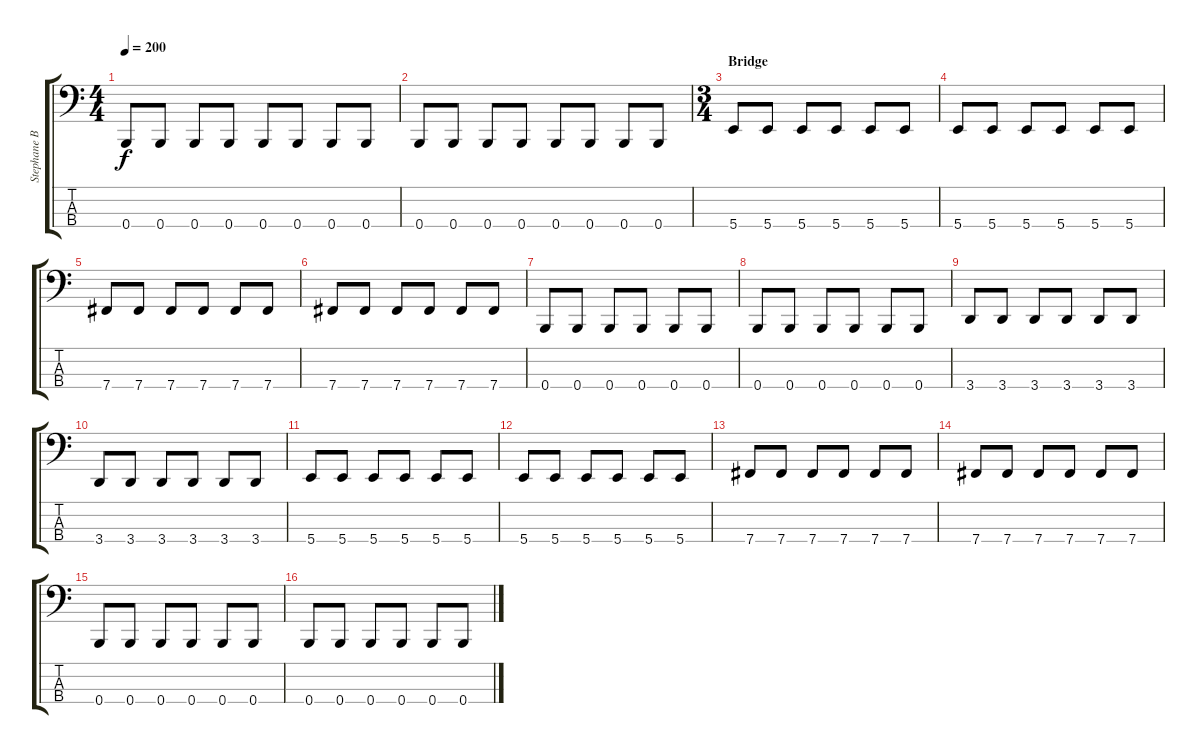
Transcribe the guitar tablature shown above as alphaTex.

\track ("Stephane Barbe" "Stephane B") {instrument electricbasspick}
\staff {score tabs}
\tuning (D2 A1 E1 B0) {hide}
\ts (4 4)
\tempo 200
\clef f4
\ks c
0.4.8{dy f} 0.4.8 0.4.8 0.4.8 0.4.8 0.4.8 0.4.8 0.4.8 |
0.4.8 0.4.8 0.4.8 0.4.8 0.4.8 0.4.8 0.4.8 0.4.8 |
\ts (3 4)
\section ("" "Bridge")
5.4.8 5.4.8 5.4.8 5.4.8 5.4.8 5.4.8 |
5.4.8 5.4.8 5.4.8 5.4.8 5.4.8 5.4.8 |
7.4.8 7.4.8 7.4.8 7.4.8 7.4.8 7.4.8 |
7.4.8 7.4.8 7.4.8 7.4.8 7.4.8 7.4.8 |
0.4.8 0.4.8 0.4.8 0.4.8 0.4.8 0.4.8 |
0.4.8 0.4.8 0.4.8 0.4.8 0.4.8 0.4.8 |
3.4.8 3.4.8 3.4.8 3.4.8 3.4.8 3.4.8 |
3.4.8 3.4.8 3.4.8 3.4.8 3.4.8 3.4.8 |
\section ("" "")
5.4.8 5.4.8 5.4.8 5.4.8 5.4.8 5.4.8 |
5.4.8 5.4.8 5.4.8 5.4.8 5.4.8 5.4.8 |
7.4.8 7.4.8 7.4.8 7.4.8 7.4.8 7.4.8 |
7.4.8 7.4.8 7.4.8 7.4.8 7.4.8 7.4.8 |
0.4.8 0.4.8 0.4.8 0.4.8 0.4.8 0.4.8 |
0.4.8 0.4.8 0.4.8 0.4.8 0.4.8 0.4.8
